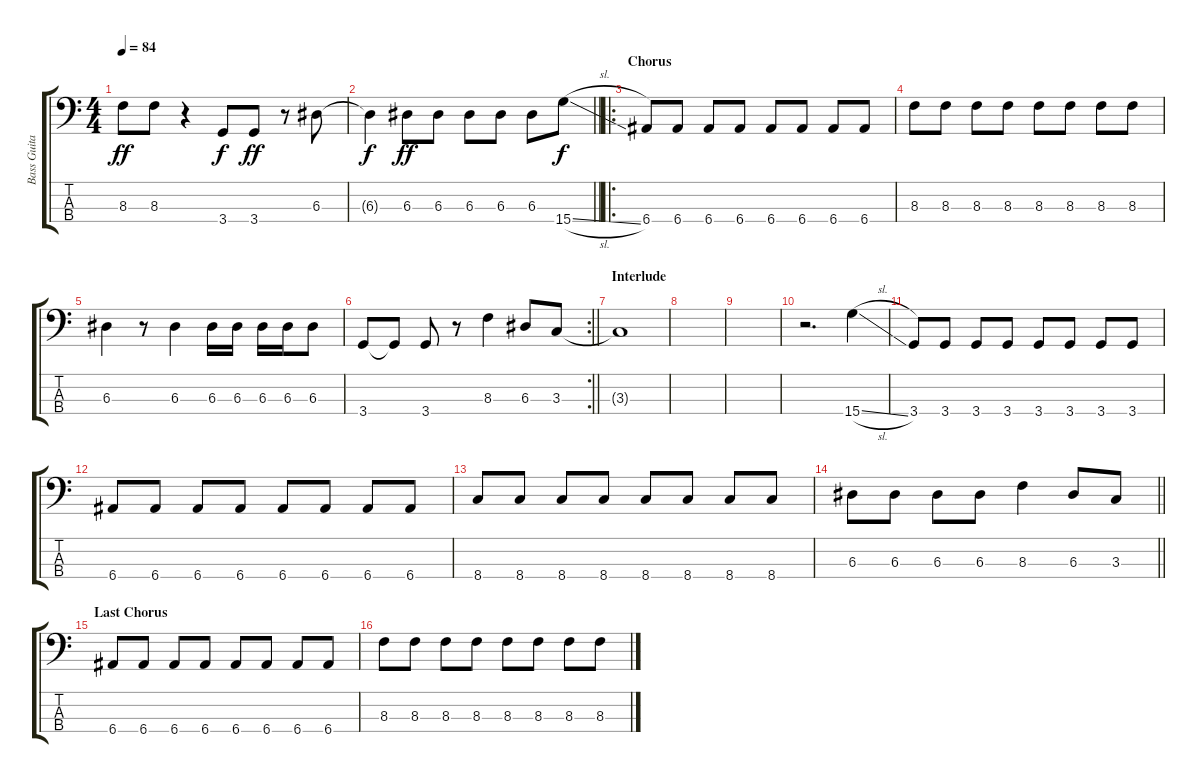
\track ("Bass Guitar" "Bass Guita") {instrument electricbassfinger}
\staff {score tabs}
\tuning (G2 D2 A1 E1) {hide}
\ts (4 4)
\tempo 84
\clef f4
\ks c
8.3.8{dy ff} 8.3.8 r.4 3.4.8{dy f} 3.4.8{dy ff} r.8 6.3.8 |
\barLineRight lightlight
6.3{t}.4{dy f} 6.3.8{dy ff} 6.3.8 6.3.8 6.3.8 6.3.8 15.4{sl}.8{dy f} |
\ro
\section ("" "Chorus")
6.4.8 6.4.8 6.4.8 6.4.8 6.4.8 6.4.8 6.4.8 6.4.8 |
8.3.8 8.3.8 8.3.8 8.3.8 8.3.8 8.3.8 8.3.8 8.3.8 |
6.3.4 r.8 6.3.4 6.3.16 6.3.16 6.3.16 6.3.16 6.3.8 |
\rc 2
\barLineRight lightlight
3.4.8 3.4{t}.8 3.4.8 r.8 8.3.4 6.3.8 3.3.8 |
\section ("" "Interlude")
3.3{t}.1 |
|
|
r.2{d} 15.4{sl}.4 |
3.4.8 3.4.8 3.4.8 3.4.8 3.4.8 3.4.8 3.4.8 3.4.8 |
6.4.8 6.4.8 6.4.8 6.4.8 6.4.8 6.4.8 6.4.8 6.4.8 |
8.4.8 8.4.8 8.4.8 8.4.8 8.4.8 8.4.8 8.4.8 8.4.8 |
\barLineRight lightlight
6.3.8 6.3.8 6.3.8 6.3.8 8.3.4 6.3.8 3.3.8 |
\section ("" "Last Chorus")
6.4.8 6.4.8 6.4.8 6.4.8 6.4.8 6.4.8 6.4.8 6.4.8 |
8.3.8 8.3.8 8.3.8 8.3.8 8.3.8 8.3.8 8.3.8 8.3.8
